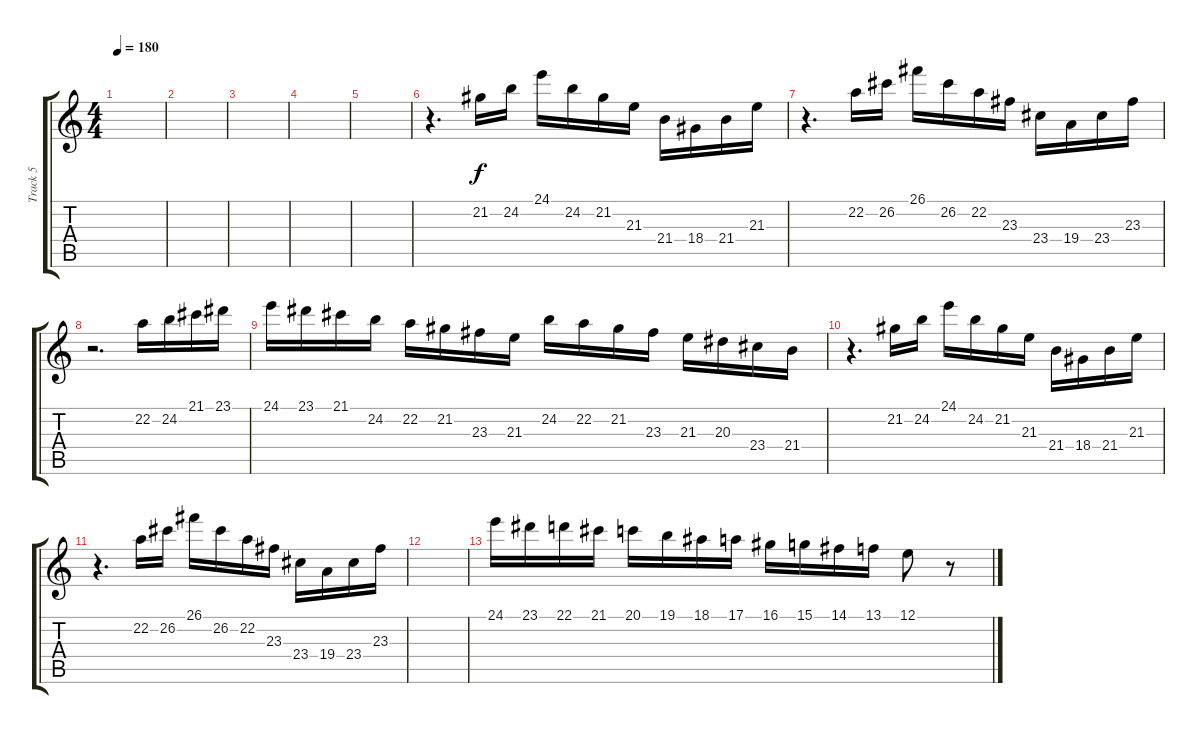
\track ("Track 5" "Track 5") {instrument flute}
\staff {score tabs}
\tuning (E4 B3 G3 D3 A2 E2) {hide}
\ts (4 4)
\tempo 180
\clef g2
\ks c
|
|
|
|
|
r.4{d} 21.2.16 24.2.16 24.1.16 24.2.16 21.2.16 21.3.16 21.4.16 18.4.16 21.4.16 21.3.16 |
r.4{d} 22.2.16 26.2.16 26.1.16 26.2.16 22.2.16 23.3.16 23.4.16 19.4.16 23.4.16 23.3.16 |
r.2{d} 22.2.16 24.2.16 21.1.16 23.1.16 |
24.1.16 23.1.16 21.1.16 24.2.16 22.2.16 21.2.16 23.3.16 21.3.16 24.2.16 22.2.16 21.2.16 23.3.16 21.3.16 20.3.16 23.4.16 21.4.16 |
r.4{d} 21.2.16 24.2.16 24.1.16 24.2.16 21.2.16 21.3.16 21.4.16 18.4.16 21.4.16 21.3.16 |
r.4{d} 22.2.16 26.2.16 26.1.16 26.2.16 22.2.16 23.3.16 23.4.16 19.4.16 23.4.16 23.3.16 |
|
24.1.16 23.1.16 22.1.16 21.1.16 20.1.16 19.1.16 18.1.16 17.1.16 16.1.16 15.1.16 14.1.16 13.1.16 12.1.8 r.8
